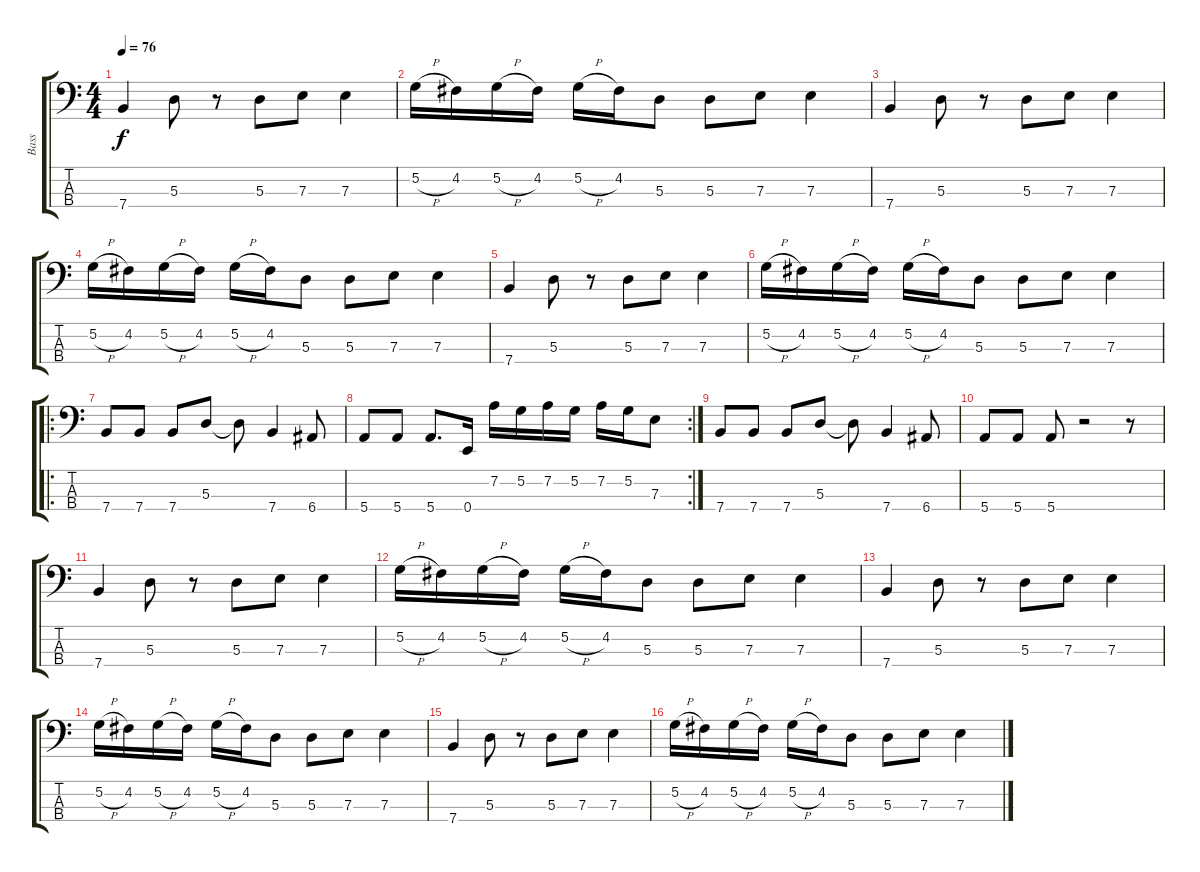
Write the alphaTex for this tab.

\track ("Bass" "Bass") {instrument electricbassfinger}
\staff {score tabs}
\tuning (G2 D2 A1 E1) {hide}
\ts (4 4)
\tempo 76
\clef f4
\ks c
7.4.4{dy f volume 12} 5.3.8 r.8 5.3.8 7.3.8 7.3.4 |
5.2{h}.16 4.2.16 5.2{h}.16 4.2.16 5.2{h}.16 4.2.16 5.3.8 5.3.8 7.3.8 7.3.4 |
7.4.4{volume 9} 5.3.8 r.8 5.3.8 7.3.8 7.3.4 |
5.2{h}.16 4.2.16 5.2{h}.16 4.2.16 5.2{h}.16 4.2.16 5.3.8 5.3.8 7.3.8 7.3.4 |
7.4.4{volume 9} 5.3.8 r.8 5.3.8 7.3.8 7.3.4 |
5.2{h}.16 4.2.16 5.2{h}.16 4.2.16 5.2{h}.16 4.2.16 5.3.8 5.3.8 7.3.8 7.3.4 |
\ro
7.4.8 7.4.8 7.4.8 5.3.8 5.3{t}.8 7.4.4 6.4.8 |
\rc 2
5.4.8 5.4.8 5.4.8{d} 0.4.16 7.2.16 5.2.16 7.2.16 5.2.16 7.2.16 5.2.16 7.3.8 |
7.4.8 7.4.8 7.4.8 5.3.8 5.3{t}.8 7.4.4 6.4.8 |
5.4.8 5.4.8 5.4.8 r.2 r.8 |
7.4.4 5.3.8 r.8 5.3.8 7.3.8 7.3.4 |
5.2{h}.16 4.2.16 5.2{h}.16 4.2.16 5.2{h}.16 4.2.16 5.3.8 5.3.8 7.3.8 7.3.4 |
7.4.4 5.3.8 r.8 5.3.8 7.3.8 7.3.4 |
5.2{h}.16 4.2.16 5.2{h}.16 4.2.16 5.2{h}.16 4.2.16 5.3.8 5.3.8 7.3.8 7.3.4 |
7.4.4{volume 9} 5.3.8 r.8 5.3.8 7.3.8 7.3.4 |
5.2{h}.16 4.2.16 5.2{h}.16 4.2.16 5.2{h}.16 4.2.16 5.3.8 5.3.8 7.3.8 7.3.4
